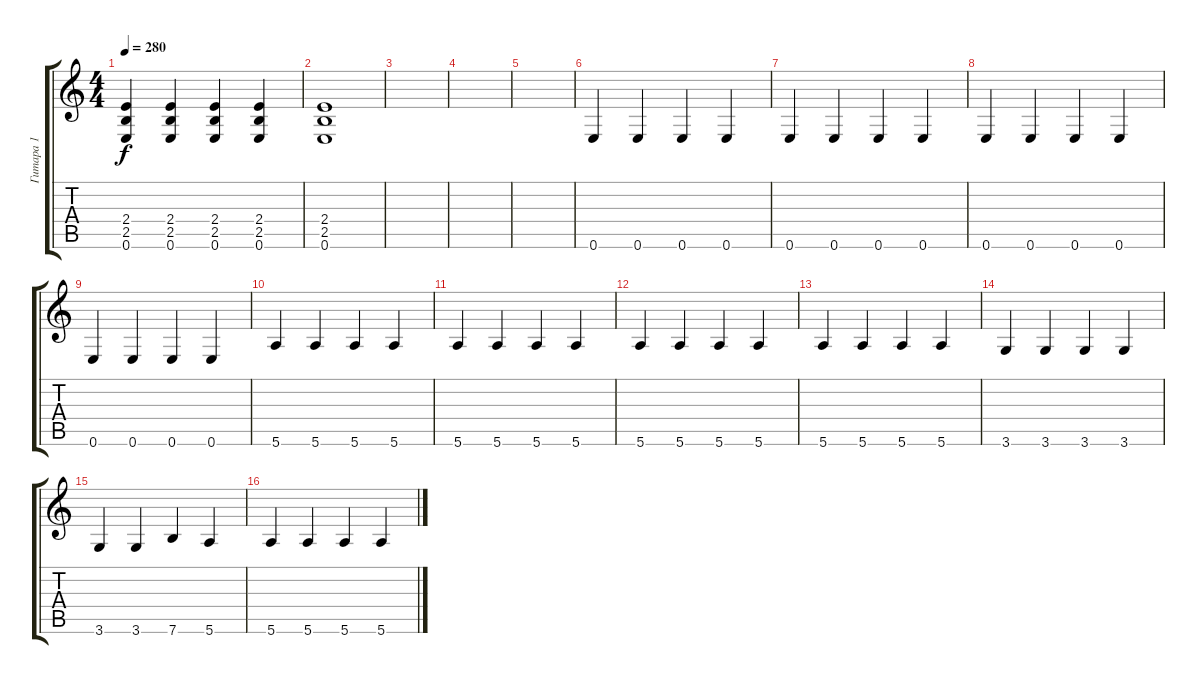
\track ("Гитара 1" "Гитара 1") {instrument distortionguitar}
\staff {score tabs}
\tuning (E4 B3 G3 D3 A2 E2) {hide}
\ts (4 4)
\tempo 280
\clef g2
\ks c
(2.4 2.5 0.6).4{dy f} (2.4 2.5 0.6).4 (2.4 2.5 0.6).4 (2.4 2.5 0.6).4 |
(2.4 2.5 0.6).1{volume 10} |
|
|
|
0.6.4 0.6.4 0.6.4 0.6.4 |
0.6.4 0.6.4 0.6.4 0.6.4 |
0.6.4 0.6.4 0.6.4 0.6.4 |
0.6.4 0.6.4 0.6.4 0.6.4 |
5.6.4 5.6.4 5.6.4 5.6.4 |
5.6.4 5.6.4 5.6.4 5.6.4 |
5.6.4 5.6.4 5.6.4 5.6.4 |
5.6.4 5.6.4 5.6.4 5.6.4 |
3.6.4 3.6.4 3.6.4 3.6.4 |
3.6.4 3.6.4 7.6.4 5.6.4 |
5.6.4 5.6.4 5.6.4 5.6.4
